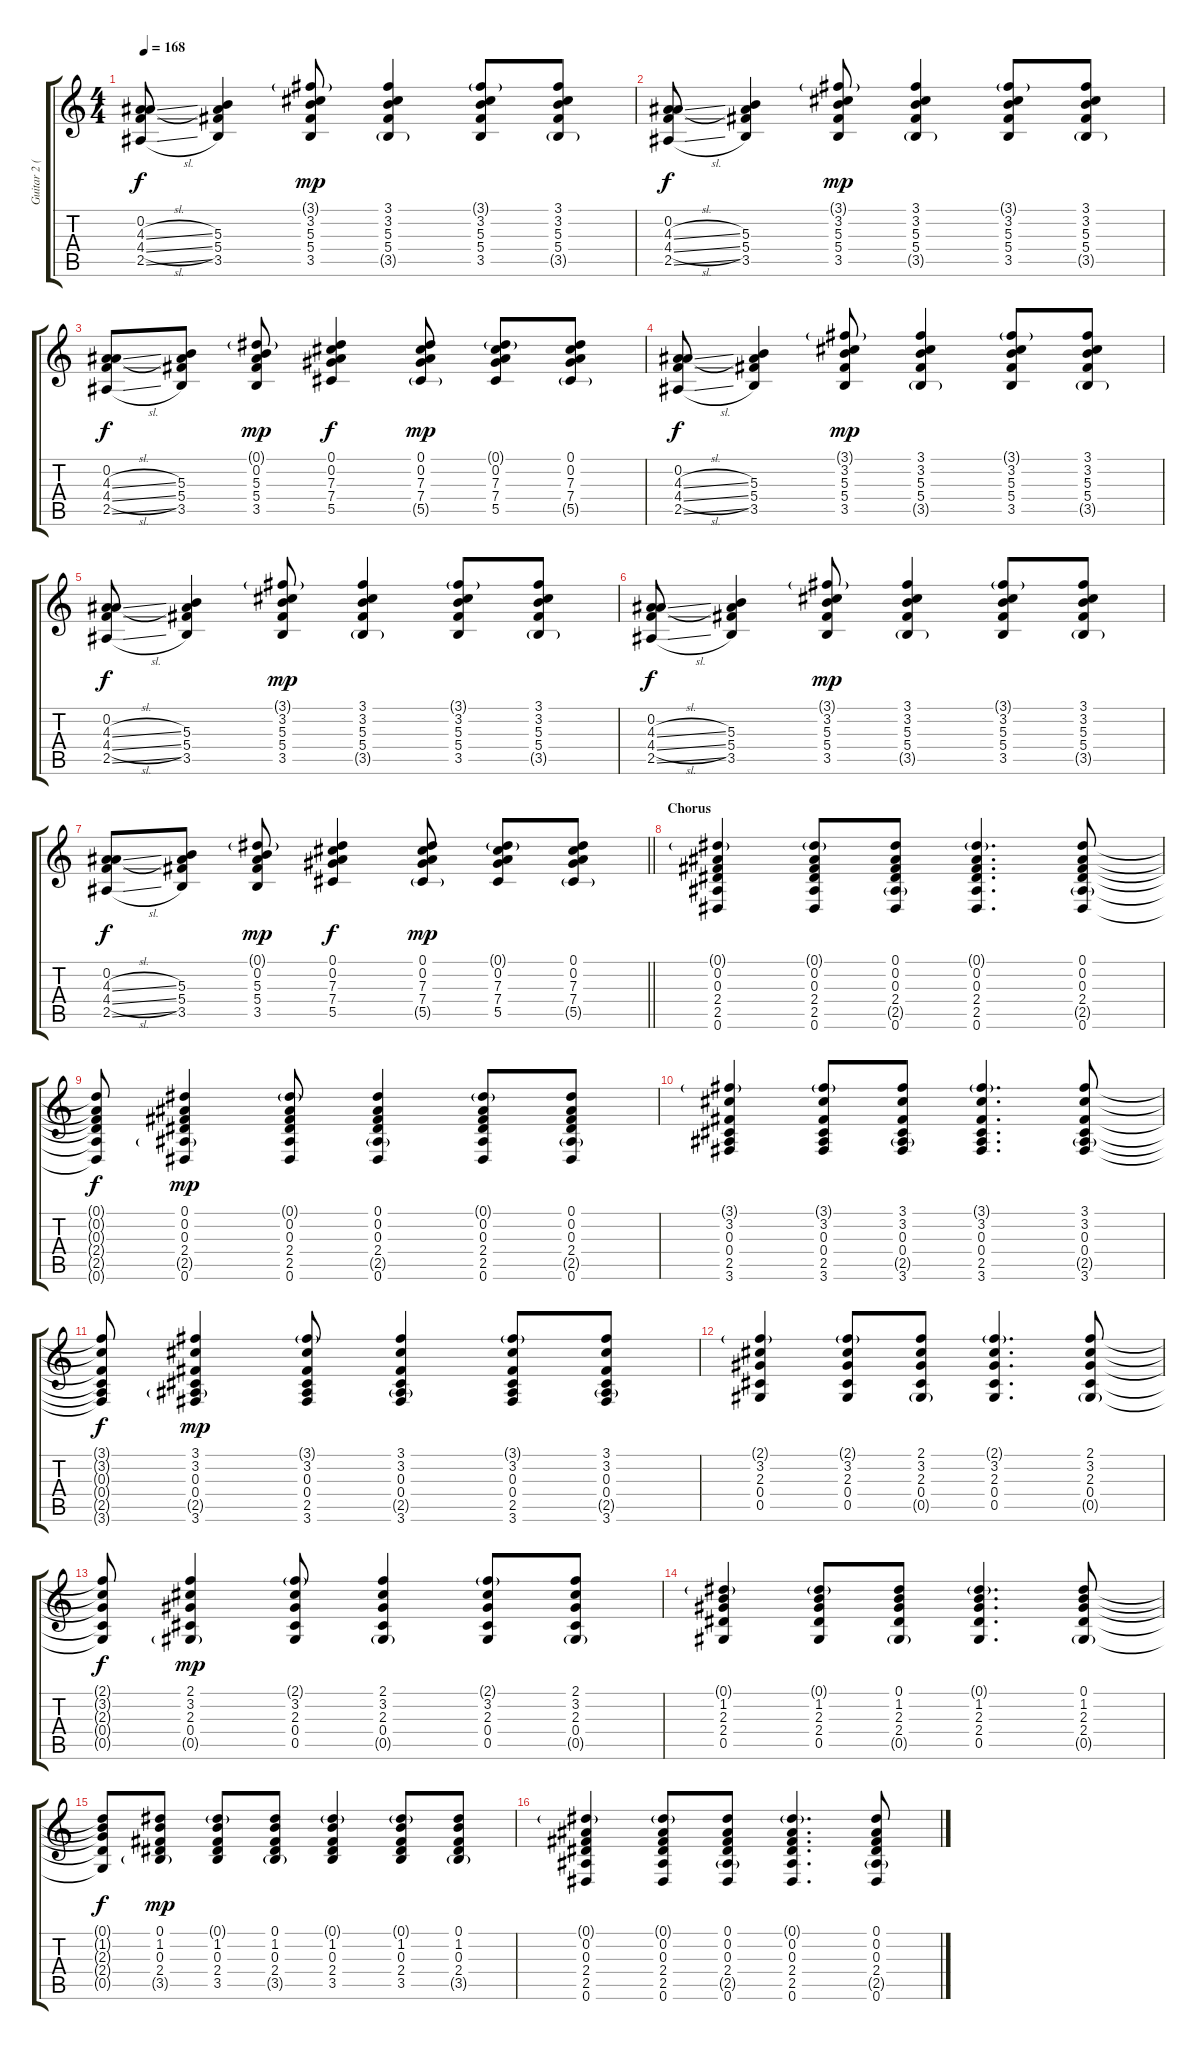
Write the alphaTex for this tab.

\track ("Guitar 2 (Elec)" "Guitar 2 (") {instrument electricguitarclean}
\staff {score tabs}
\tuning (Eb4 Bb3 Gb3 Db3 Ab2 Eb2) {hide}
\ts (4 4)
\tempo 168
\clef g2
\ks c
(0.2 4.3{sl} 4.4{sl} 2.5{sl}).8{dy f} (0.2{t} 5.3 5.4 3.5).4 (3.1{g} 3.2 5.3 5.4 3.5).8{dy mp} (3.1 3.2 5.3 5.4 3.5{g}).4 (3.1{g} 3.2 5.3 5.4 3.5).8 (3.1 3.2 5.3 5.4 3.5{g}).8 |
(0.2 4.3{sl} 4.4{sl} 2.5{sl}).8{dy f} (0.2{t} 5.3 5.4 3.5).4 (3.1{g} 3.2 5.3 5.4 3.5).8{dy mp} (3.1 3.2 5.3 5.4 3.5{g}).4 (3.1{g} 3.2 5.3 5.4 3.5).8 (3.1 3.2 5.3 5.4 3.5{g}).8 |
(0.2 4.3{sl} 4.4{sl} 2.5{sl}).8{dy f} (0.2{t} 5.3 5.4 3.5).8 (0.1{g} 0.2 5.3 5.4 3.5).8{dy mp} (0.1 0.2 7.3 7.4 5.5).4{dy f} (0.1 0.2 7.3 7.4 5.5{g}).8{dy mp} (0.1{g} 0.2 7.3 7.4 5.5).8 (0.1 0.2 7.3 7.4 5.5{g}).8 |
(0.2 4.3{sl} 4.4{sl} 2.5{sl}).8{dy f} (0.2{t} 5.3 5.4 3.5).4 (3.1{g} 3.2 5.3 5.4 3.5).8{dy mp} (3.1 3.2 5.3 5.4 3.5{g}).4 (3.1{g} 3.2 5.3 5.4 3.5).8 (3.1 3.2 5.3 5.4 3.5{g}).8 |
(0.2 4.3{sl} 4.4{sl} 2.5{sl}).8{dy f} (0.2{t} 5.3 5.4 3.5).4 (3.1{g} 3.2 5.3 5.4 3.5).8{dy mp} (3.1 3.2 5.3 5.4 3.5{g}).4 (3.1{g} 3.2 5.3 5.4 3.5).8 (3.1 3.2 5.3 5.4 3.5{g}).8 |
(0.2 4.3{sl} 4.4{sl} 2.5{sl}).8{dy f} (0.2{t} 5.3 5.4 3.5).4 (3.1{g} 3.2 5.3 5.4 3.5).8{dy mp} (3.1 3.2 5.3 5.4 3.5{g}).4 (3.1{g} 3.2 5.3 5.4 3.5).8 (3.1 3.2 5.3 5.4 3.5{g}).8 |
\barLineRight lightlight
(0.2 4.3{sl} 4.4{sl} 2.5{sl}).8{dy f} (0.2{t} 5.3 5.4 3.5).8 (0.1{g} 0.2 5.3 5.4 3.5).8{dy mp} (0.1 0.2 7.3 7.4 5.5).4{dy f} (0.1 0.2 7.3 7.4 5.5{g}).8{dy mp} (0.1{g} 0.2 7.3 7.4 5.5).8 (0.1 0.2 7.3 7.4 5.5{g}).8 |
\section ("" "Chorus")
(0.1{g} 0.2 0.3 2.4 2.5 0.6).4 (0.1{g} 0.2 0.3 2.4 2.5 0.6).8 (0.1 0.2 0.3 2.4 2.5{g} 0.6).8 (0.1{g} 0.2 0.3 2.4 2.5 0.6).4{d} (0.1 0.2 0.3 2.4 2.5{g} 0.6).8 |
(0.1{t} 0.2{t} 0.3{t} 2.4{t} 2.5{t} 0.6{t}).8{dy f} (0.1 0.2 0.3 2.4 2.5{g} 0.6).4{dy mp} (0.1{g} 0.2 0.3 2.4 2.5 0.6).8 (0.1 0.2 0.3 2.4 2.5{g} 0.6).4 (0.1{g} 0.2 0.3 2.4 2.5 0.6).8 (0.1 0.2 0.3 2.4 2.5{g} 0.6).8 |
(3.1{g} 3.2 0.3 0.4 2.5 3.6).4 (3.1{g} 3.2 0.3 0.4 2.5 3.6).8 (3.1 3.2 0.3 0.4 2.5{g} 3.6).8 (3.1{g} 3.2 0.3 0.4 2.5 3.6).4{d} (3.1 3.2 0.3 0.4 2.5{g} 3.6).8 |
(3.1{t} 3.2{t} 0.3{t} 0.4{t} 2.5{t} 3.6{t}).8{dy f} (3.1 3.2 0.3 0.4 2.5{g} 3.6).4{dy mp} (3.1{g} 3.2 0.3 0.4 2.5 3.6).8 (3.1 3.2 0.3 0.4 2.5{g} 3.6).4 (3.1{g} 3.2 0.3 0.4 2.5 3.6).8 (3.1 3.2 0.3 0.4 2.5{g} 3.6).8 |
(2.1{g} 3.2 2.3 0.4 0.5).4 (2.1{g} 3.2 2.3 0.4 0.5).8 (2.1 3.2 2.3 0.4 0.5{g}).8 (2.1{g} 3.2 2.3 0.4 0.5).4{d} (2.1 3.2 2.3 0.4 0.5{g}).8 |
(2.1{t} 3.2{t} 2.3{t} 0.4{t} 0.5{t}).8{dy f} (2.1 3.2 2.3 0.4 0.5{g}).4{dy mp} (2.1{g} 3.2 2.3 0.4 0.5).8 (2.1 3.2 2.3 0.4 0.5{g}).4 (2.1{g} 3.2 2.3 0.4 0.5).8 (2.1 3.2 2.3 0.4 0.5{g}).8 |
(0.1{g} 1.2 2.3 2.4 0.5).4 (0.1{g} 1.2 2.3 2.4 0.5).8 (0.1 1.2 2.3 2.4 0.5{g}).8 (0.1{g} 1.2 2.3 2.4 0.5).4{d} (0.1 1.2 2.3 2.4 0.5{g}).8 |
(0.1{t} 1.2{t} 2.3{t} 2.4{t} 0.5{t}).8{dy f} (0.1 1.2 0.3 2.4 3.5{g}).8{dy mp} (0.1{g} 1.2 0.3 2.4 3.5).8 (0.1 1.2 0.3 2.4 3.5{g}).8 (0.1{g} 1.2 0.3 2.4 3.5).4 (0.1{g} 1.2 0.3 2.4 3.5).8 (0.1 1.2 0.3 2.4 3.5{g}).8 |
(0.1{g} 0.2 0.3 2.4 2.5 0.6).4 (0.1{g} 0.2 0.3 2.4 2.5 0.6).8 (0.1 0.2 0.3 2.4 2.5{g} 0.6).8 (0.1{g} 0.2 0.3 2.4 2.5 0.6).4{d} (0.1 0.2 0.3 2.4 2.5{g} 0.6).8
